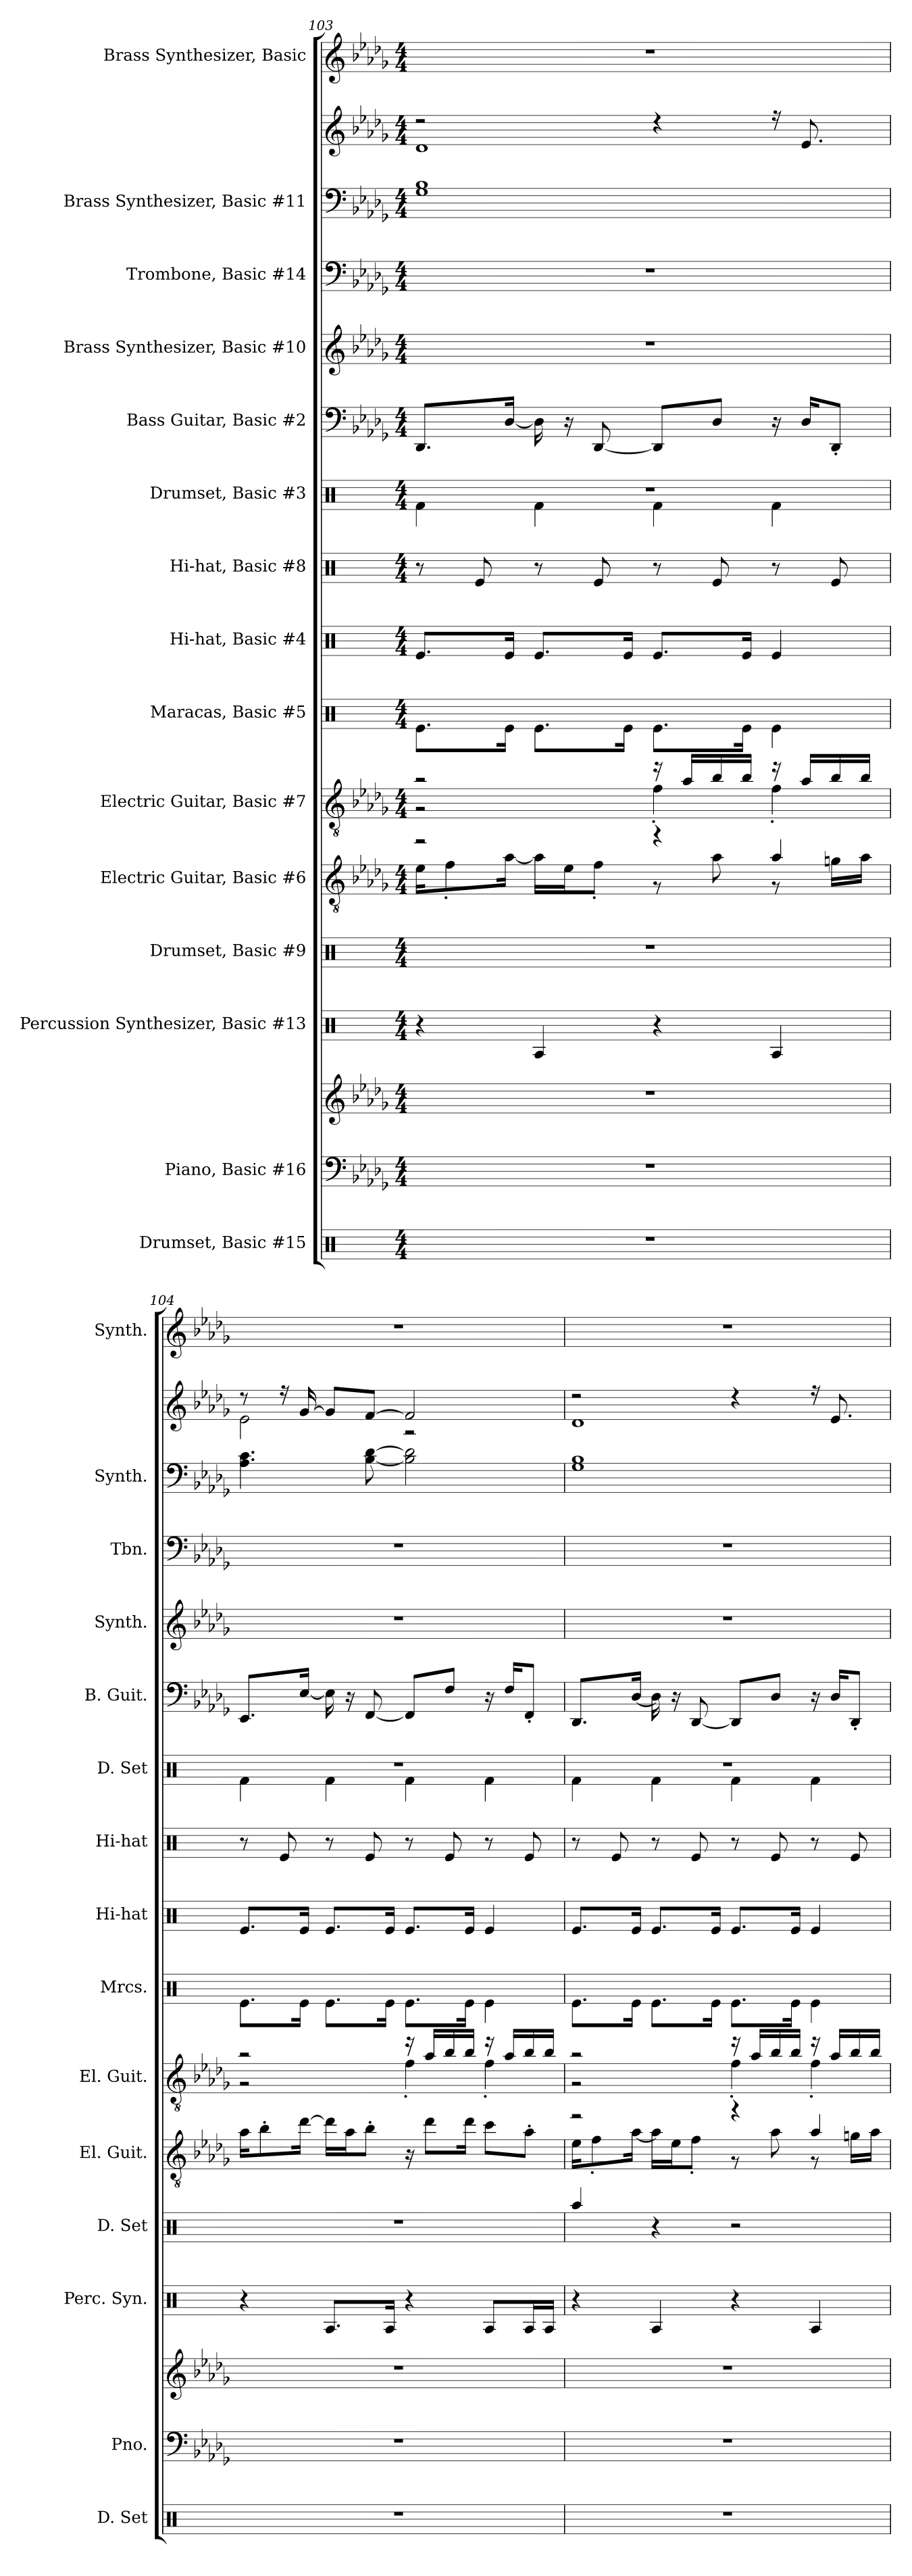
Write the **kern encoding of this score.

**kern	**kern	**kern	**kern	**kern	**kern	**kern	**kern	**kern	**kern	**kern	**kern	**kern	**kern	**kern	**kern	**kern
*part15	*part14	*part14	*part13	*part12	*part11	*part10	*part9	*part8	*part7	*part6	*part5	*part4	*part3	*part2	*part2	*part1
*staff17	*staff16	*staff15	*staff14	*staff13	*staff12	*staff11	*staff10	*staff9	*staff8	*staff7	*staff6	*staff5	*staff4	*staff3	*staff2	*staff1
*I"Drumset, Basic #15	*I"Piano, Basic #16	*	*I"Percussion Synthesizer, Basic #13	*I"Drumset, Basic #9	*I"Electric Guitar, Basic #6	*I"Electric Guitar, Basic #7	*I"Maracas, Basic #5	*I"Hi-hat, Basic #4	*I"Hi-hat, Basic #8	*I"Drumset, Basic #3	*I"Bass Guitar, Basic #2	*I"Brass Synthesizer, Basic #10	*I"Trombone, Basic #14	*I"Brass Synthesizer, Basic #11	*	*I"Brass Synthesizer, Basic
*I'D. Set	*I'Pno.	*	*I'Perc. Syn.	*I'D. Set	*I'El. Guit.	*I'El. Guit.	*I'Mrcs.	*I'Hi-hat	*I'Hi-hat	*I'D. Set	*I'B. Guit.	*I'Synth.	*I'Tbn.	*I'Synth.	*	*I'Synth.
!!LO:PB:g=z
*clefX	*clefF4	*clefG2	*clefX	*clefX	*clefGv2	*clefGv2	*clefX	*clefX	*clefX	*clefX	*clefF4	*clefG2	*clefF4	*clefF4	*clefG2	*clefG2
*	*	*	*	*	*	*	*	*	*	*	*ITrd7c12	*	*	*	*	*
*k[]	*k[b-e-a-d-g-]	*k[b-e-a-d-g-]	*k[]	*k[]	*k[b-e-a-d-g-]	*k[b-e-a-d-g-]	*k[]	*k[]	*k[]	*k[]	*k[b-e-a-d-g-]	*k[b-e-a-d-g-]	*k[b-e-a-d-g-]	*k[b-e-a-d-g-]	*k[b-e-a-d-g-]	*k[b-e-a-d-g-]
*M4/4	*M4/4	*M4/4	*M4/4	*M4/4	*M4/4	*M4/4	*M4/4	*M4/4	*M4/4	*M4/4	*M4/4	*M4/4	*M4/4	*M4/4	*M4/4	*M4/4
=103	=103	=103	=103	=103	=103	=103	=103	=103	=103	=103	=103	=103	=103	=103	=103	=103
*	*	*	*	*	*^	*^	*	*	*	*^	*	*	*	*	*^	*
1r	1r	1r	4r	1r	2r	16e-\KL	2r	2r	8.Re\L	8.Re/L	8r	1r	4Rf\	8.DDD-/L	1r	1r	1G- 1B-	2r	1d-	1r
.	.	.	.	.	.	8f'\	.	.	.	.	.	.	.	.	.	.	.	.	.	.
.	.	.	.	.	.	.	.	.	.	.	8Re/	.	.	.	.	.	.	.	.	.
.	.	.	.	.	.	[16a-\Jk	.	.	16Re\Jk	16Re/Jk	.	.	.	[16DD-/Jk	.	.	.	.	.	.
.	.	.	4RA/	.	.	16a-\LL]	.	.	8.Re\L	8.Re/L	8r	.	4Rf\	16DD-\]	.	.	.	.	.	.
.	.	.	.	.	.	16e-\J	.	.	.	.	.	.	.	16r	.	.	.	.	.	.
.	.	.	.	.	.	8f'\J	.	.	.	.	8Re/	.	.	[8DDD-/	.	.	.	.	.	.
.	.	.	.	.	.	.	.	.	16Re\Jk	16Re/Jk	.	.	.	.	.	.	.	.	.	.
.	.	.	4r	.	4r	8r	16r	4f'\	8.Re\L	8.Re/L	8r	.	4Rf\	8DDD-/L]	.	.	.	4r	.	.
.	.	.	.	.	.	.	16a-/LL	.	.	.	.	.	.	.	.	.	.	.	.	.
.	.	.	.	.	.	8a-\	16b-/	.	.	.	8Re/	.	.	8DD-/J	.	.	.	.	.	.
.	.	.	.	.	.	.	16b-/JJ	.	16Re\Jk	16Re/Jk	.	.	.	.	.	.	.	.	.	.
.	.	.	4RA/	.	4a-/	8r	16r	4f'\	4Re\	4Re/	8r	.	4Rf\	16r	.	.	.	16r	.	.
.	.	.	.	.	.	.	16a-/LL	.	.	.	.	.	.	16DD-/KL	.	.	.	8.e-/	.	.
.	.	.	.	.	.	16gn\LL	16b-/	.	.	.	8Re/	.	.	8DDD-'/J	.	.	.	.	.	.
.	.	.	.	.	.	16a-\JJ	16b-/JJ	.	.	.	.	.	.	.	.	.	.	.	.	.
*	*	*	*	*	*v	*v	*	*	*	*	*	*	*	*	*	*	*	*	*	*
!!LO:PB:g=z
=104	=104	=104	=104	=104	=104	=104	=104	=104	=104	=104	=104	=104	=104	=104	=104	=104	=104	=104	=104
1r	1r	1r	4r	1r	16a-\KL	2r	2r	8.Re\L	8.Re/L	8r	1r	4Rf\	8.EEE-/L	1r	1r	4.A-\ 4.c\	8r	2e-\	1r
.	.	.	.	.	8b-'\	.	.	.	.	.	.	.	.	.	.	.	.	.	.
.	.	.	.	.	.	.	.	.	.	8Re/	.	.	.	.	.	.	16r	.	.
.	.	.	.	.	[16dd-\Jk	.	.	16Re\Jk	16Re/Jk	.	.	.	[16EE-/Jk	.	.	.	[16g-/	.	.
.	.	.	8.RA/L	.	16dd-\LL]	.	.	8.Re\L	8.Re/L	8r	.	4Rf\	16EE-\]	.	.	.	8g-/L]	.	.
.	.	.	.	.	16a-\J	.	.	.	.	.	.	.	16r	.	.	.	.	.	.
.	.	.	.	.	8b-'\J	.	.	.	.	8Re/	.	.	[8FFF/	.	.	[8B-\ [8d-\	[8f/J	.	.
.	.	.	16RA/Jk	.	.	.	.	16Re\Jk	16Re/Jk	.	.	.	.	.	.	.	.	.	.
.	.	.	4r	.	16r	16r	4f'\	8.Re\L	8.Re/L	8r	.	4Rf\	8FFF/L]	.	.	2B-\] 2d-\]	2f/]	2r	.
.	.	.	.	.	8dd-\L	16a-/LL	.	.	.	.	.	.	.	.	.	.	.	.	.
.	.	.	.	.	.	16b-/	.	.	.	8Re/	.	.	8FF/J	.	.	.	.	.	.
.	.	.	.	.	16dd-\Jk	16b-/JJ	.	16Re\Jk	16Re/Jk	.	.	.	.	.	.	.	.	.	.
.	.	.	8RA/L	.	8cc\L	16r	4f'\	4Re\	4Re/	8r	.	4Rf\	16r	.	.	.	.	.	.
.	.	.	.	.	.	16a-/LL	.	.	.	.	.	.	16FF/KL	.	.	.	.	.	.
.	.	.	16RA/L	.	8a-'\J	16b-/	.	.	.	8Re/	.	.	8FFF'/J	.	.	.	.	.	.
.	.	.	16RA/JJ	.	.	16b-/JJ	.	.	.	.	.	.	.	.	.	.	.	.	.
=105	=105	=105	=105	=105	=105	=105	=105	=105	=105	=105	=105	=105	=105	=105	=105	=105	=105	=105	=105
*	*	*	*	*	*^	*	*	*	*	*	*	*	*	*	*	*	*	*	*
1r	1r	1r	4r	4Raa/	2r	16e-\KL	2r	2r	8.Re\L	8.Re/L	8r	1r	4Rf\	8.DDD-/L	1r	1r	1G- 1B-	2r	1d-	1r
.	.	.	.	.	.	8f'\	.	.	.	.	.	.	.	.	.	.	.	.	.	.
.	.	.	.	.	.	.	.	.	.	.	8Re/	.	.	.	.	.	.	.	.	.
.	.	.	.	.	.	[16a-\Jk	.	.	16Re\Jk	16Re/Jk	.	.	.	[16DD-/Jk	.	.	.	.	.	.
.	.	.	4RA/	4r	.	16a-\LL]	.	.	8.Re\L	8.Re/L	8r	.	4Rf\	16DD-\]	.	.	.	.	.	.
.	.	.	.	.	.	16e-\J	.	.	.	.	.	.	.	16r	.	.	.	.	.	.
.	.	.	.	.	.	8f'\J	.	.	.	.	8Re/	.	.	[8DDD-/	.	.	.	.	.	.
.	.	.	.	.	.	.	.	.	16Re\Jk	16Re/Jk	.	.	.	.	.	.	.	.	.	.
.	.	.	4r	2r	4r	8r	16r	4f'\	8.Re\L	8.Re/L	8r	.	4Rf\	8DDD-/L]	.	.	.	4r	.	.
.	.	.	.	.	.	.	16a-/LL	.	.	.	.	.	.	.	.	.	.	.	.	.
.	.	.	.	.	.	8a-\	16b-/	.	.	.	8Re/	.	.	8DD-/J	.	.	.	.	.	.
.	.	.	.	.	.	.	16b-/JJ	.	16Re\Jk	16Re/Jk	.	.	.	.	.	.	.	.	.	.
.	.	.	4RA/	.	4a-/	8r	16r	4f'\	4Re\	4Re/	8r	.	4Rf\	16r	.	.	.	16r	.	.
.	.	.	.	.	.	.	16a-/LL	.	.	.	.	.	.	16DD-/KL	.	.	.	8.e-/	.	.
.	.	.	.	.	.	16gn\LL	16b-/	.	.	.	8Re/	.	.	8DDD-'/J	.	.	.	.	.	.
.	.	.	.	.	.	16a-\JJ	16b-/JJ	.	.	.	.	.	.	.	.	.	.	.	.	.
*	*	*	*	*	*v	*v	*	*	*	*	*	*v	*v	*	*	*	*	*v	*v	*
*	*	*	*	*	*	*v	*v	*	*	*	*	*	*	*	*	*	*
=	=	=	=	=	=	=	=	=	=	=	=	=	=	=	=	=
*-	*-	*-	*-	*-	*-	*-	*-	*-	*-	*-	*-	*-	*-	*-	*-	*-
